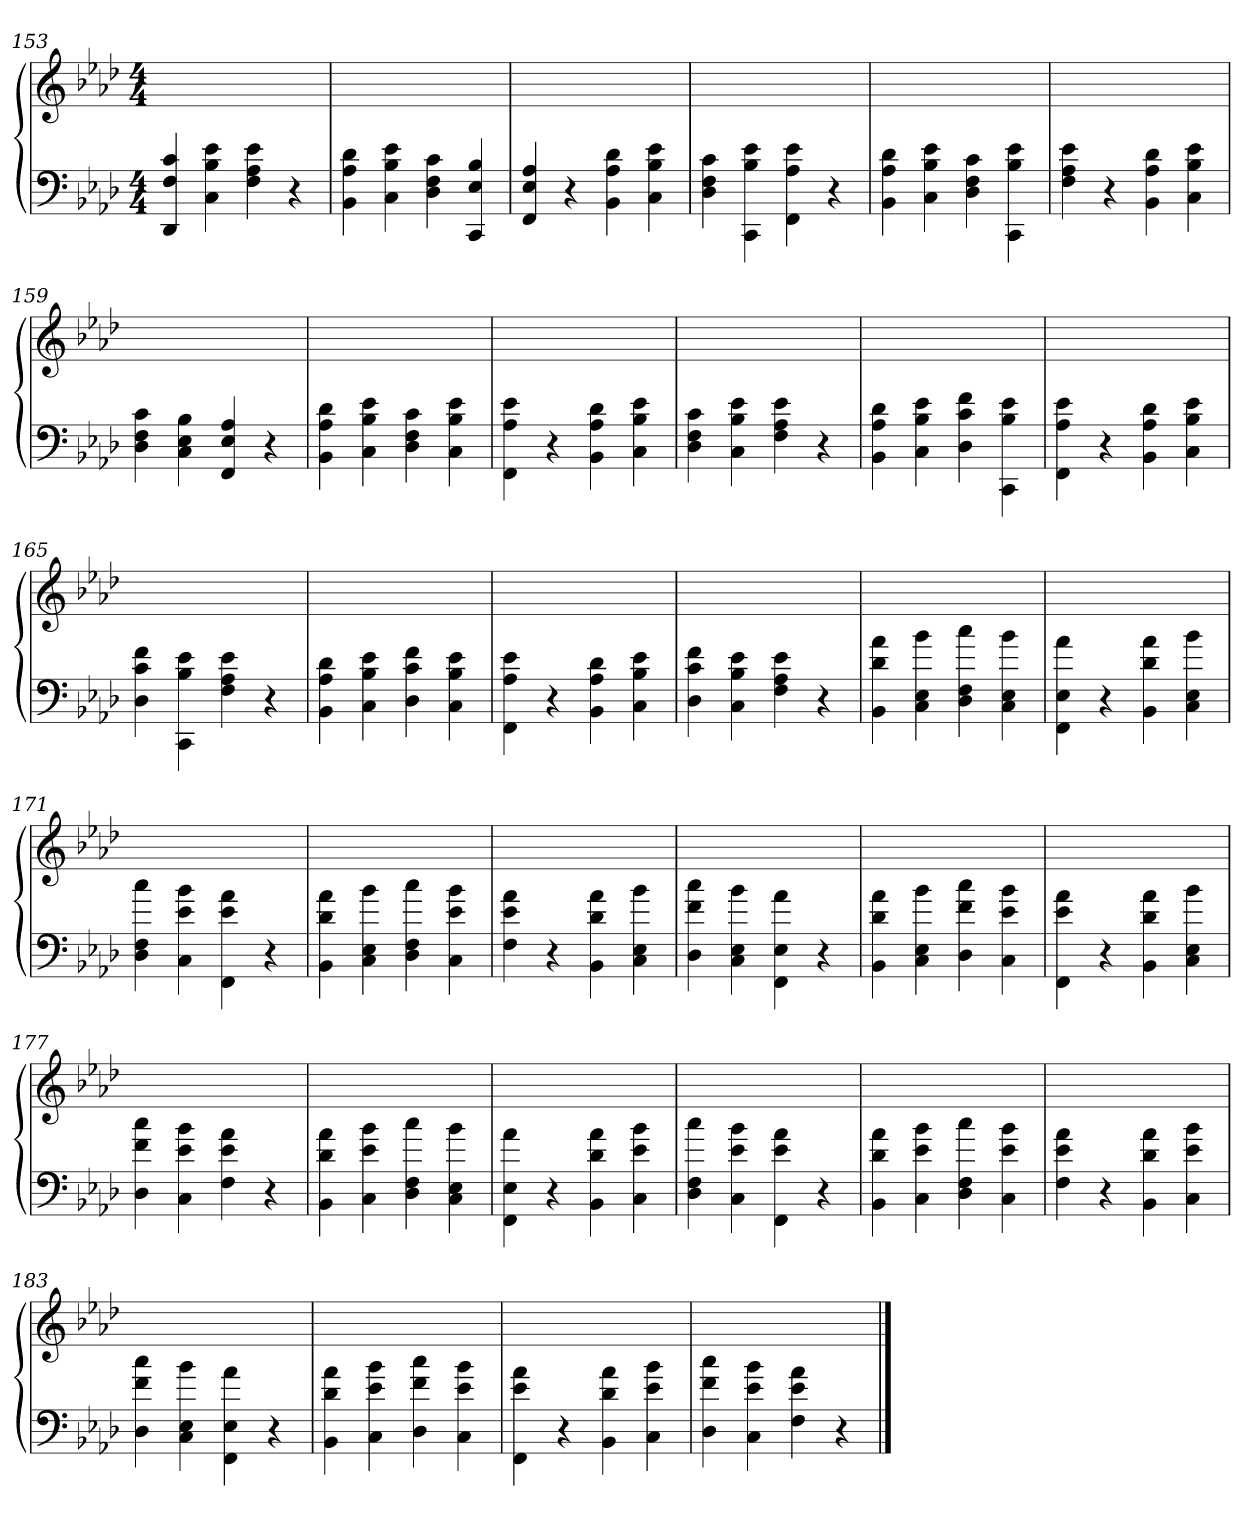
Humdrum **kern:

**kern	**kern
*part2	*part1
*staff2	*staff1
*clefF4	*clefG2
*k[b-e-a-d-]	*k[b-e-a-d-]
*A-:	*A-:
*M4/4	*M4/4
=153	=153
4DD- 4F 4c	1ryy
4C 4B- 4e-	.
4F 4A- 4e-	.
4r	.
=154	=154
4BB- 4A- 4d-	1ryy
4C 4B- 4e-	.
4D- 4F 4c	.
4CC 4E- 4B-	.
=155	=155
4FF 4E- 4A-	1ryy
4r	.
4BB- 4A- 4d-	.
4C 4B- 4e-	.
=156	=156
4D- 4F 4c	1ryy
4CC 4B- 4e-	.
4FF 4A- 4e-	.
4r	.
=157	=157
4BB- 4A- 4d-	1ryy
4C 4B- 4e-	.
4D- 4F 4c	.
4CC 4B- 4e-	.
=158	=158
4F 4A- 4e-	1ryy
4r	.
4BB- 4A- 4d-	.
4C 4B- 4e-	.
=159	=159
4D- 4F 4c	1ryy
4C 4E- 4B-	.
4FF 4E- 4A-	.
4r	.
=160	=160
4BB- 4A- 4d-	1ryy
4C 4B- 4e-	.
4D- 4F 4c	.
4C 4B- 4e-	.
=161	=161
4FF 4A- 4e-	1ryy
4r	.
4BB- 4A- 4d-	.
4C 4B- 4e-	.
=162	=162
4D- 4F 4c	1ryy
4C 4B- 4e-	.
4F 4A- 4e-	.
4r	.
=163	=163
4BB- 4A- 4d-	1ryy
4C 4B- 4e-	.
4D- 4c 4f	.
4CC 4B- 4e-	.
=164	=164
4FF 4A- 4e-	1ryy
4r	.
4BB- 4A- 4d-	.
4C 4B- 4e-	.
=165	=165
4D- 4c 4f	1ryy
4CC 4B- 4e-	.
4F 4A- 4e-	.
4r	.
=166	=166
4BB- 4A- 4d-	1ryy
4C 4B- 4e-	.
4D- 4c 4f	.
4C 4B- 4e-	.
=167	=167
4FF 4A- 4e-	1ryy
4r	.
4BB- 4A- 4d-	.
4C 4B- 4e-	.
=168	=168
4D- 4c 4f	1ryy
4C 4B- 4e-	.
4F 4A- 4e-	.
4r	.
=169	=169
4BB- 4d- 4a-	1ryy
4C 4E- 4b-	.
4D- 4F 4cc	.
4C 4E- 4b-	.
=170	=170
4FF 4E- 4a-	1ryy
4r	.
4BB- 4d- 4a-	.
4C 4E- 4b-	.
=171	=171
4D- 4F 4cc	1ryy
4C 4e- 4b-	.
4FF 4e- 4a-	.
4r	.
=172	=172
4BB- 4d- 4a-	1ryy
4C 4E- 4b-	.
4D- 4F 4cc	.
4C 4e- 4b-	.
=173	=173
4F 4e- 4a-	1ryy
4r	.
4BB- 4d- 4a-	.
4C 4E- 4b-	.
=174	=174
4D- 4f 4cc	1ryy
4C 4E- 4b-	.
4FF 4E- 4a-	.
4r	.
=175	=175
4BB- 4d- 4a-	1ryy
4C 4E- 4b-	.
4D- 4f 4cc	.
4C 4e- 4b-	.
=176	=176
4FF 4e- 4a-	1ryy
4r	.
4BB- 4d- 4a-	.
4C 4E- 4b-	.
=177	=177
4D- 4f 4cc	1ryy
4C 4e- 4b-	.
4F 4e- 4a-	.
4r	.
=178	=178
4BB- 4d- 4a-	1ryy
4C 4e- 4b-	.
4D- 4F 4cc	.
4C 4E- 4b-	.
=179	=179
4FF 4E- 4a-	1ryy
4r	.
4BB- 4d- 4a-	.
4C 4e- 4b-	.
=180	=180
4D- 4F 4cc	1ryy
4C 4e- 4b-	.
4FF 4e- 4a-	.
4r	.
=181	=181
4BB- 4d- 4a-	1ryy
4C 4e- 4b-	.
4D- 4F 4cc	.
4C 4e- 4b-	.
=182	=182
4F 4e- 4a-	1ryy
4r	.
4BB- 4d- 4a-	.
4C 4e- 4b-	.
=183	=183
4D- 4f 4cc	1ryy
4C 4E- 4b-	.
4FF 4E- 4a-	.
4r	.
=184	=184
4BB- 4d- 4a-	1ryy
4C 4e- 4b-	.
4D- 4f 4cc	.
4C 4e- 4b-	.
=185	=185
4FF 4e- 4a-	1ryy
4r	.
4BB- 4d- 4a-	.
4C 4e- 4b-	.
=186	=186
4D- 4f 4cc	1ryy
4C 4e- 4b-	.
4F 4e- 4a-	.
4r	.
==	==
*-	*-
